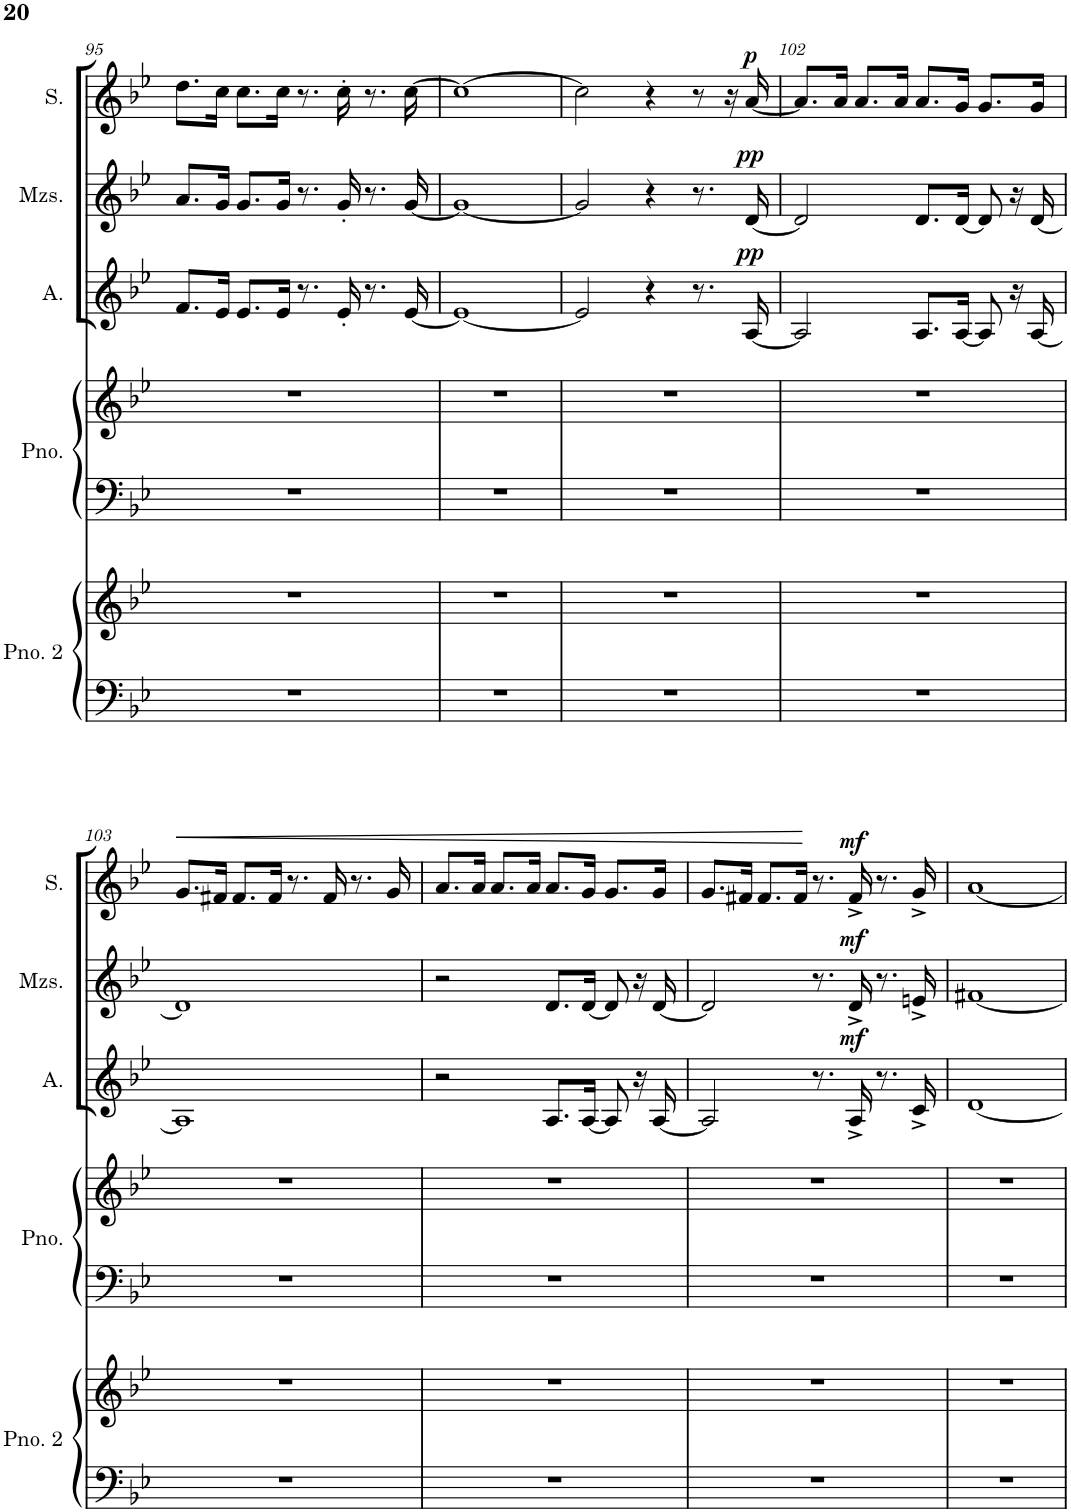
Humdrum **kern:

**kern	**kern	**kern	**kern	**kern	**dynam	**kern	**dynam	**kern	**dynam
*part5	*part5	*part4	*part4	*part3	*part3	*part2	*part2	*part1	*part1
*staff7	*staff6	*staff5	*staff4	*staff3	*staff3	*staff2	*staff2	*staff1	*staff1
*I"Piano 2	*	*I"Piano	*	*I"Alto	*	*I"Mezzo-soprano	*	*I"Soprano	*
*I'Pno. 2	*	*I'Pno.	*	*I'A.	*	*I'Mzs.	*	*I'S.	*
!!LO:PB:g=z
*clefF4	*clefG2	*clefF4	*clefG2	*clefG2	*	*clefG2	*	*clefG2	*
*k[b-e-]	*k[b-e-]	*k[b-e-]	*k[b-e-]	*k[b-e-]	*	*k[b-e-]	*	*k[b-e-]	*
*M4/4	*M4/4	*M4/4	*M4/4	*M4/4	*	*M4/4	*	*M4/4	*
=95	=95	=95	=95	=95	=95	=95	=95	=95	=95
1r	1r	1r	1r	8.f/L	.	8.a/L	.	8.dd\L	.
.	.	.	.	16e-/Jk	.	16g/Jk	.	16cc\Jk	.
.	.	.	.	8.e-/L	.	8.g/L	.	8.cc\L	.
.	.	.	.	16e-/Jk	.	16g/Jk	.	16cc\Jk	.
.	.	.	.	8.r	.	8.r	.	8.r	.
.	.	.	.	16e-'/	.	16g'/	.	16cc'\	.
.	.	.	.	8.r	.	8.r	.	8.r	.
.	.	.	.	[16e-/	.	[16g/	.	[16cc\	.
=96	=96	=96	=96	=96	=96	=96	=96	=96	=96
1r	1r	1r	1r	1e-_	.	1g_	.	1cc_	.
=97	=97	=97	=97	=97	=97	=97	=97	=97	=97
1r	1r	1r	1r	2e-/]	.	2g/]	.	2cc\]	.
.	.	.	.	4r	.	4r	.	4r	.
.	.	.	.	8.r	.	8.r	.	8r	.
.	.	.	.	.	.	.	.	16r	.
!	!	!	!	!	!LO:DY:a	!	!LO:DY:a	!	!LO:DY:a
.	.	.	.	[16A/	pp	[16d/	pp	[16a/	p
=102	=102	=102	=102	=102	=102	=102	=102	=102	=102
1r	1r	1r	1r	2A/]	.	2d/]	.	8.a/L]	.
.	.	.	.	.	.	.	.	16a/Jk	.
.	.	.	.	.	.	.	.	8.a/L	.
.	.	.	.	.	.	.	.	16a/Jk	.
.	.	.	.	8.A/L	.	8.d/L	.	8.a/L	.
.	.	.	.	[16A/Jk	.	[16d/Jk	.	16g/Jk	.
.	.	.	.	8A/]	.	8d/]	.	8.g/L	.
.	.	.	.	16r	.	16r	.	.	.
.	.	.	.	[16A/	.	[16d/	.	16g/Jk	.
!!LO:LB:g=z
=103	=103	=103	=103	=103	=103	=103	=103	=103	=103
1r	1r	1r	1r	1A]	.	1d]	.	8.g/L	.
.	.	.	.	.	.	.	.	16f#X/Jk	.
.	.	.	.	.	.	.	.	8.f#/L	.
.	.	.	.	.	.	.	.	16f#/Jk	.
.	.	.	.	.	.	.	.	8.r	.
.	.	.	.	.	.	.	.	16f#/	.
.	.	.	.	.	.	.	.	8.r	.
.	.	.	.	.	.	.	.	16g/	.
=104	=104	=104	=104	=104	=104	=104	=104	=104	=104
1r	1r	1r	1r	2r	.	2r	.	8.a/L	.
.	.	.	.	.	.	.	.	16a/Jk	.
.	.	.	.	.	.	.	.	8.a/L	.
.	.	.	.	.	.	.	.	16a/Jk	.
.	.	.	.	8.A/L	.	8.d/L	.	8.a/L	.
.	.	.	.	[16A/Jk	.	[16d/Jk	.	16g/Jk	.
.	.	.	.	8A/]	.	8d/]	.	8.g/L	.
.	.	.	.	16r	.	16r	.	.	.
.	.	.	.	[16A/	.	[16d/	.	16g/Jk	.
=105	=105	=105	=105	=105	=105	=105	=105	=105	=105
1r	1r	1r	1r	2A/]	.	2d/]	.	8.g/L	.
.	.	.	.	.	.	.	.	16f#X/Jk	.
.	.	.	.	.	.	.	.	8.f#/L	.
.	.	.	.	.	.	.	.	16f#/Jk	.
.	.	.	.	8.r	.	8.r	.	8.r	.
!	!	!	!	!	!LO:DY:a	!	!LO:DY:a	!	!LO:DY:a
.	.	.	.	16A^/	mf	16d^/	mf	16f#^/	mf
.	.	.	.	8.r	.	8.r	.	8.r	.
.	.	.	.	16c^/	.	16en^/	.	16g^/	.
=106	=106	=106	=106	=106	=106	=106	=106	=106	=106
1r	1r	1r	1r	[1d	.	[1f#X	.	[1a	.
=	=	=	=	=	=	=	=	=	=
*-	*-	*-	*-	*-	*-	*-	*-	*-	*-
